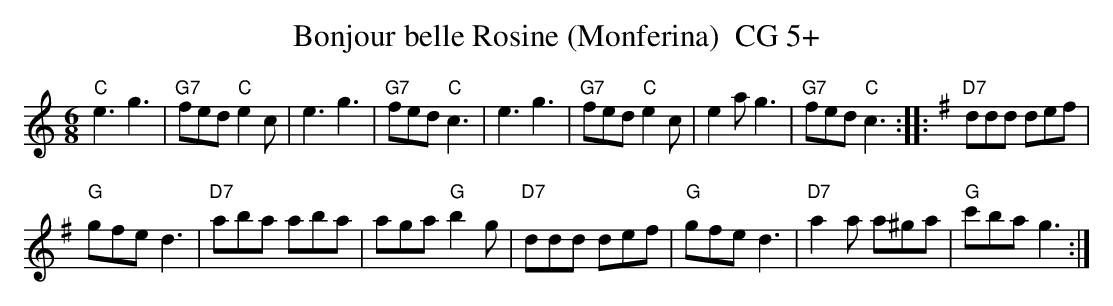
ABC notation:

X:1
T:Bonjour belle Rosine (Monferina)  CG 5+
M:6/8
L:1/8
K:C %%MIDI gchordon
"C"e3g3 | "G7"fed "C"e2c | e3g3 | "G7"fed"C"c3 | e3g3 | "G7"fed "C"e2c | e2ag3 | "G7"fed"C"c3 :: [K:G] "D7"ddd def |
"G"gfed3 | "D7"aba aba | aga "G"b2g | "D7"ddd def | "G"gfed3 | "D7"a2a a^ga | "G"c'bag3 :|
